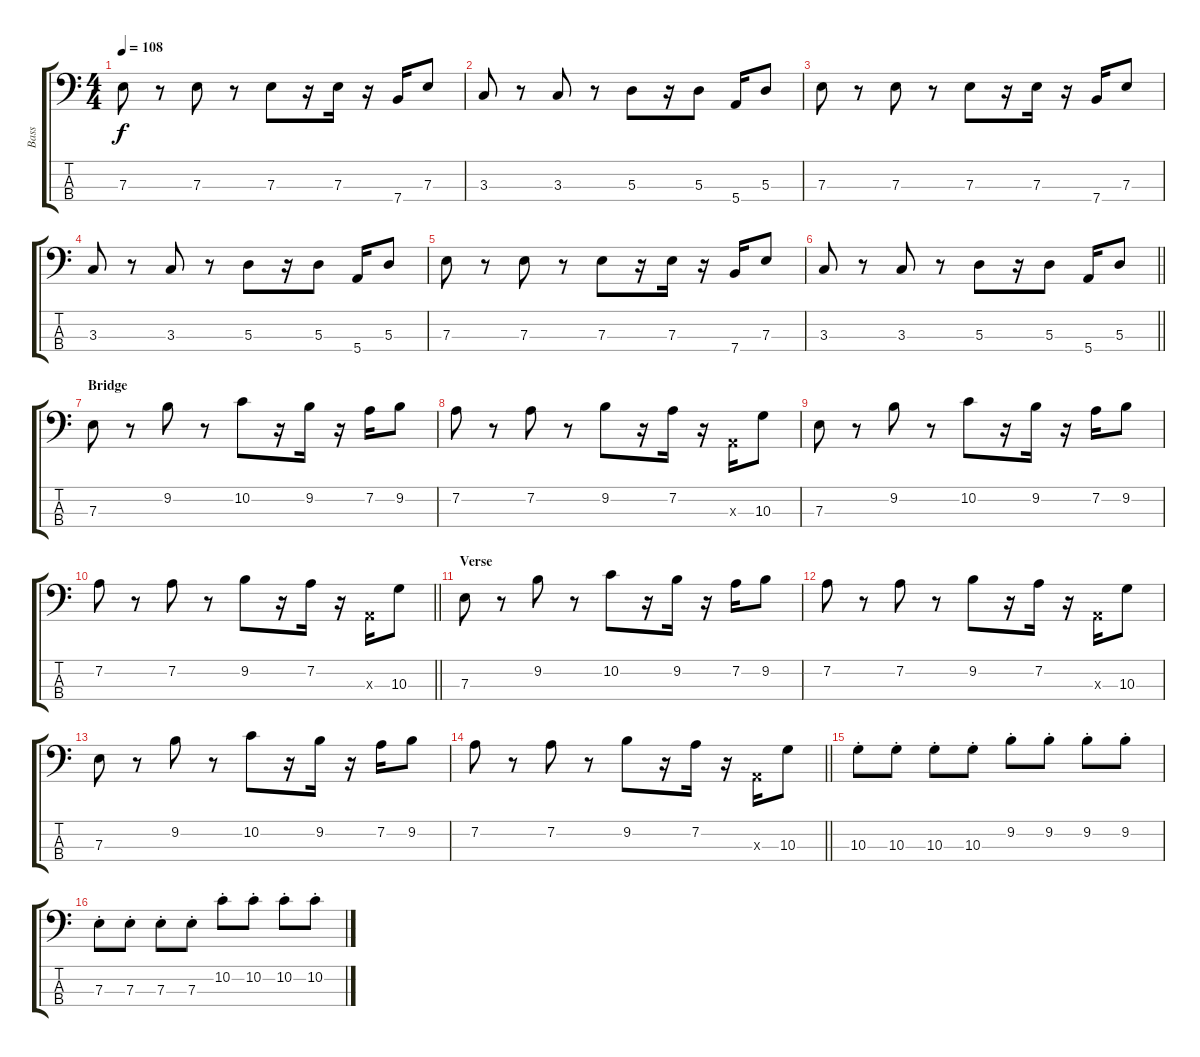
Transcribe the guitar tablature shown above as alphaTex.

\track ("Bass" "Bass") {instrument electricbassfinger}
\staff {score tabs}
\tuning (G2 D2 A1 E1) {hide}
\ts (4 4)
\tempo 108
\clef f4
\ks c
7.3.8{dy f} r.8 7.3.8 r.8 7.3.8 r.16 7.3.16 r.16 7.4.16 7.3.8 |
3.3.8 r.8 3.3.8 r.8 5.3.8 r.16 5.3.8 5.4.16 5.3.8 |
7.3.8 r.8 7.3.8 r.8 7.3.8 r.16 7.3.16 r.16 7.4.16 7.3.8 |
3.3.8 r.8 3.3.8 r.8 5.3.8 r.16 5.3.8 5.4.16 5.3.8 |
7.3.8 r.8 7.3.8 r.8 7.3.8 r.16 7.3.16 r.16 7.4.16 7.3.8 |
\barLineRight lightlight
3.3.8 r.8 3.3.8 r.8 5.3.8 r.16 5.3.8 5.4.16 5.3.8 |
\section ("" "Bridge")
7.3.8 r.8 9.2.8 r.8 10.2.8 r.16 9.2.16 r.16 7.2.16 9.2.8 |
7.2.8 r.8 7.2.8 r.8 9.2.8 r.16 7.2.16 r.16 0.3{x}.16 10.3.8 |
7.3.8 r.8 9.2.8 r.8 10.2.8 r.16 9.2.16 r.16 7.2.16 9.2.8 |
\barLineRight lightlight
7.2.8 r.8 7.2.8 r.8 9.2.8 r.16 7.2.16 r.16 0.3{x}.16 10.3.8 |
\section ("" "Verse")
7.3.8 r.8 9.2.8 r.8 10.2.8 r.16 9.2.16 r.16 7.2.16 9.2.8 |
7.2.8 r.8 7.2.8 r.8 9.2.8 r.16 7.2.16 r.16 0.3{x}.16 10.3.8 |
7.3.8 r.8 9.2.8 r.8 10.2.8 r.16 9.2.16 r.16 7.2.16 9.2.8 |
\barLineRight lightlight
7.2.8 r.8 7.2.8 r.8 9.2.8 r.16 7.2.16 r.16 0.3{x}.16 10.3.8 |
10.3{st}.8 10.3{st}.8 10.3{st}.8 10.3{st}.8 9.2{st}.8 9.2{st}.8 9.2{st}.8 9.2{st}.8 |
7.3{st}.8 7.3{st}.8 7.3{st}.8 7.3{st}.8 10.2{st}.8 10.2{st}.8 10.2{st}.8 10.2{st}.8
